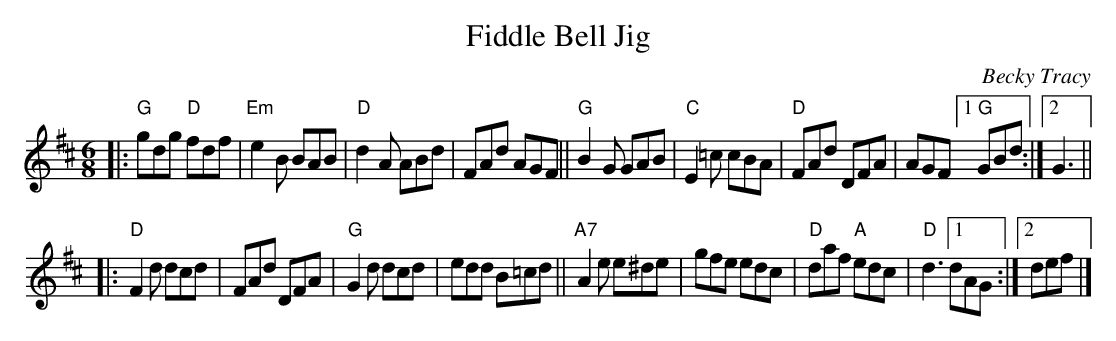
X:1
T: Fiddle Bell Jig
C: Becky Tracy
M: 6/8
L: 1/8
K: D
|:\
"G"gdg "D"fdf | "Em"e2B BAB | "D"d2A ABd | FAd AGF ||\
"G"B2G GAB | "C"E2=c cBA | "D"FAd DFA | AGF [1 "G"GBd :|2 G3 ||
|:\
"D"F2d dcd | FAd DFA | "G"G2d dcd | edd B=cd ||\
"A7"A2e e^de | gfe edc | "D"daf "A"edc | "D"d3 [1 dAG :|2 def |]
